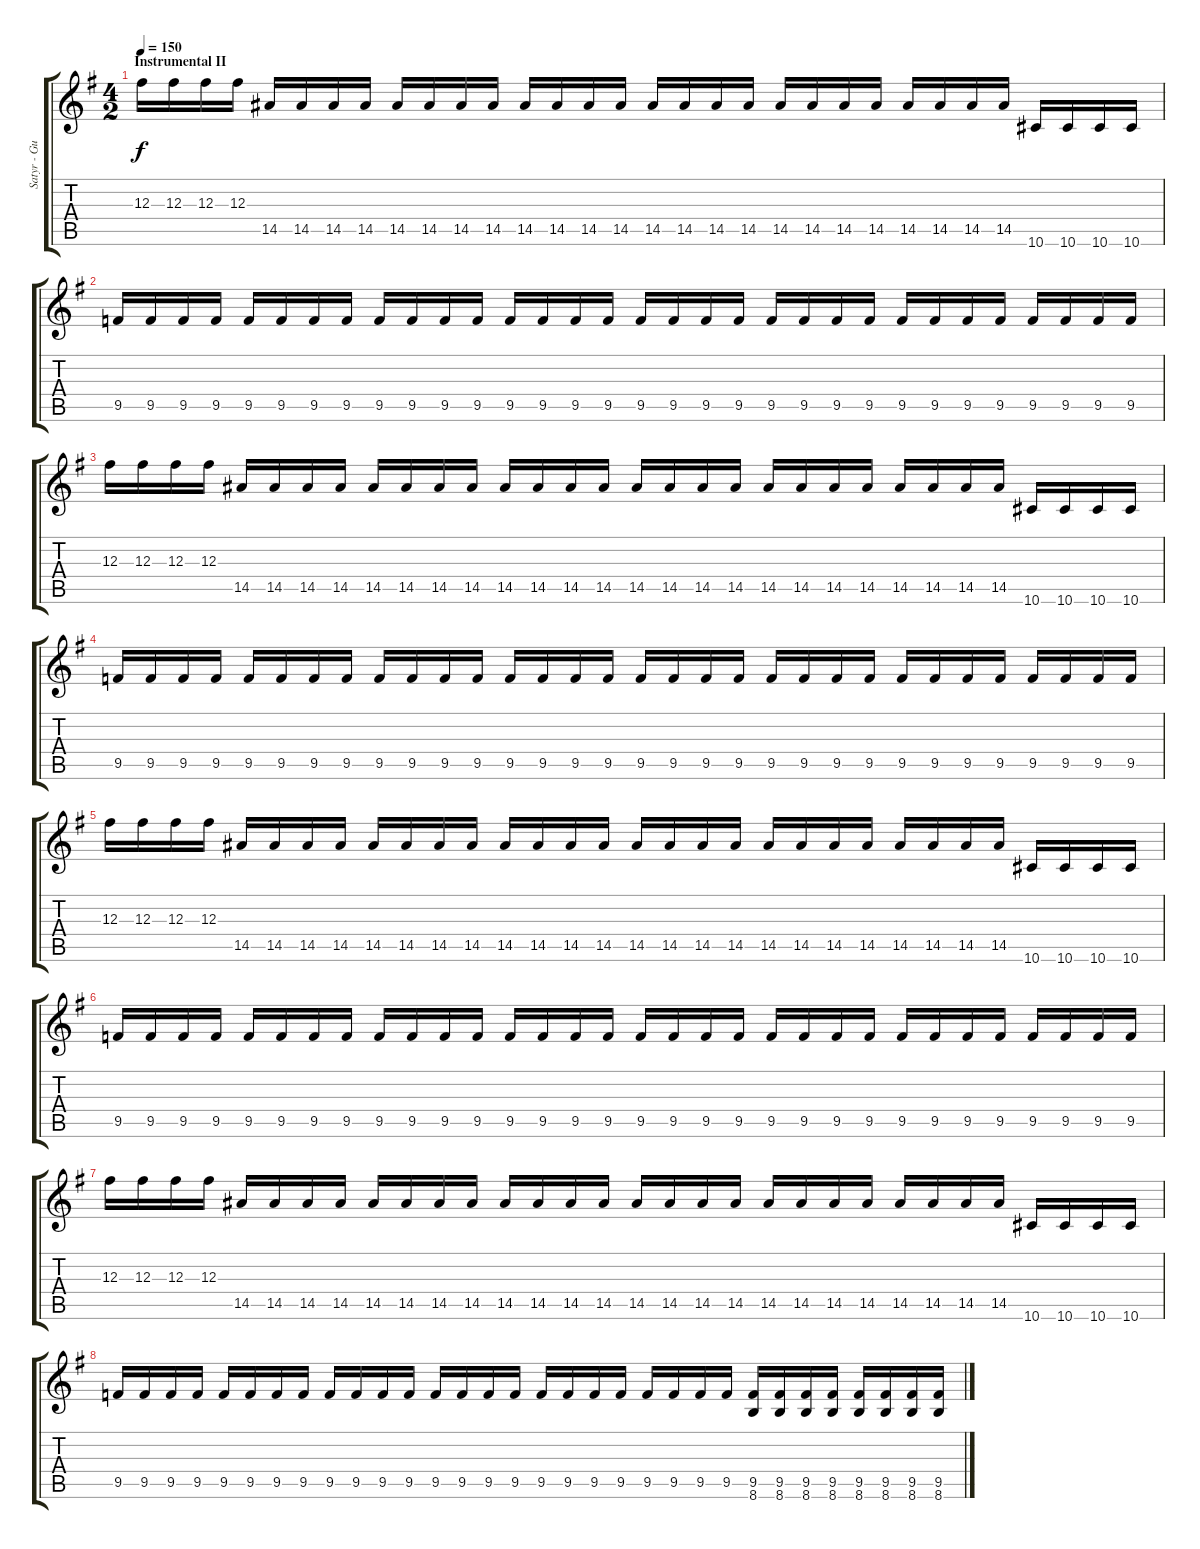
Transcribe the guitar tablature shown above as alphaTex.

\track ("Satyr - Guitar II" "Satyr - Gu") {instrument distortionguitar}
\staff {score tabs}
\tuning (Eb4 Bb3 Gb3 Db3 Ab2 Eb2) {hide}
\ts (4 2)
\section ("" "Instrumental II")
\tempo 150
\clef g2
\ks eminor
12.3.16{dy f} 12.3.16 12.3.16 12.3.16 14.5.16 14.5.16 14.5.16 14.5.16 14.5.16 14.5.16 14.5.16 14.5.16 14.5.16 14.5.16 14.5.16 14.5.16 14.5.16 14.5.16 14.5.16 14.5.16 14.5.16 14.5.16 14.5.16 14.5.16 14.5.16 14.5.16 14.5.16 14.5.16 10.6.16 10.6.16 10.6.16 10.6.16 |
9.5.16 9.5.16 9.5.16 9.5.16 9.5.16 9.5.16 9.5.16 9.5.16 9.5.16 9.5.16 9.5.16 9.5.16 9.5.16 9.5.16 9.5.16 9.5.16 9.5.16 9.5.16 9.5.16 9.5.16 9.5.16 9.5.16 9.5.16 9.5.16 9.5.16 9.5.16 9.5.16 9.5.16 9.5.16 9.5.16 9.5.16 9.5.16 |
12.3.16 12.3.16 12.3.16 12.3.16 14.5.16 14.5.16 14.5.16 14.5.16 14.5.16 14.5.16 14.5.16 14.5.16 14.5.16 14.5.16 14.5.16 14.5.16 14.5.16 14.5.16 14.5.16 14.5.16 14.5.16 14.5.16 14.5.16 14.5.16 14.5.16 14.5.16 14.5.16 14.5.16 10.6.16 10.6.16 10.6.16 10.6.16 |
9.5.16 9.5.16 9.5.16 9.5.16 9.5.16 9.5.16 9.5.16 9.5.16 9.5.16 9.5.16 9.5.16 9.5.16 9.5.16 9.5.16 9.5.16 9.5.16 9.5.16 9.5.16 9.5.16 9.5.16 9.5.16 9.5.16 9.5.16 9.5.16 9.5.16 9.5.16 9.5.16 9.5.16 9.5.16 9.5.16 9.5.16 9.5.16 |
12.3.16 12.3.16 12.3.16 12.3.16 14.5.16 14.5.16 14.5.16 14.5.16 14.5.16 14.5.16 14.5.16 14.5.16 14.5.16 14.5.16 14.5.16 14.5.16 14.5.16 14.5.16 14.5.16 14.5.16 14.5.16 14.5.16 14.5.16 14.5.16 14.5.16 14.5.16 14.5.16 14.5.16 10.6.16 10.6.16 10.6.16 10.6.16 |
9.5.16 9.5.16 9.5.16 9.5.16 9.5.16 9.5.16 9.5.16 9.5.16 9.5.16 9.5.16 9.5.16 9.5.16 9.5.16 9.5.16 9.5.16 9.5.16 9.5.16 9.5.16 9.5.16 9.5.16 9.5.16 9.5.16 9.5.16 9.5.16 9.5.16 9.5.16 9.5.16 9.5.16 9.5.16 9.5.16 9.5.16 9.5.16 |
12.3.16 12.3.16 12.3.16 12.3.16 14.5.16 14.5.16 14.5.16 14.5.16 14.5.16 14.5.16 14.5.16 14.5.16 14.5.16 14.5.16 14.5.16 14.5.16 14.5.16 14.5.16 14.5.16 14.5.16 14.5.16 14.5.16 14.5.16 14.5.16 14.5.16 14.5.16 14.5.16 14.5.16 10.6.16 10.6.16 10.6.16 10.6.16 |
9.5.16 9.5.16 9.5.16 9.5.16 9.5.16 9.5.16 9.5.16 9.5.16 9.5.16 9.5.16 9.5.16 9.5.16 9.5.16 9.5.16 9.5.16 9.5.16 9.5.16 9.5.16 9.5.16 9.5.16 9.5.16 9.5.16 9.5.16 9.5.16 (9.5 8.6).16 (9.5 8.6).16 (9.5 8.6).16 (9.5 8.6).16 (9.5 8.6).16 (9.5 8.6).16 (9.5 8.6).16 (9.5 8.6).16
